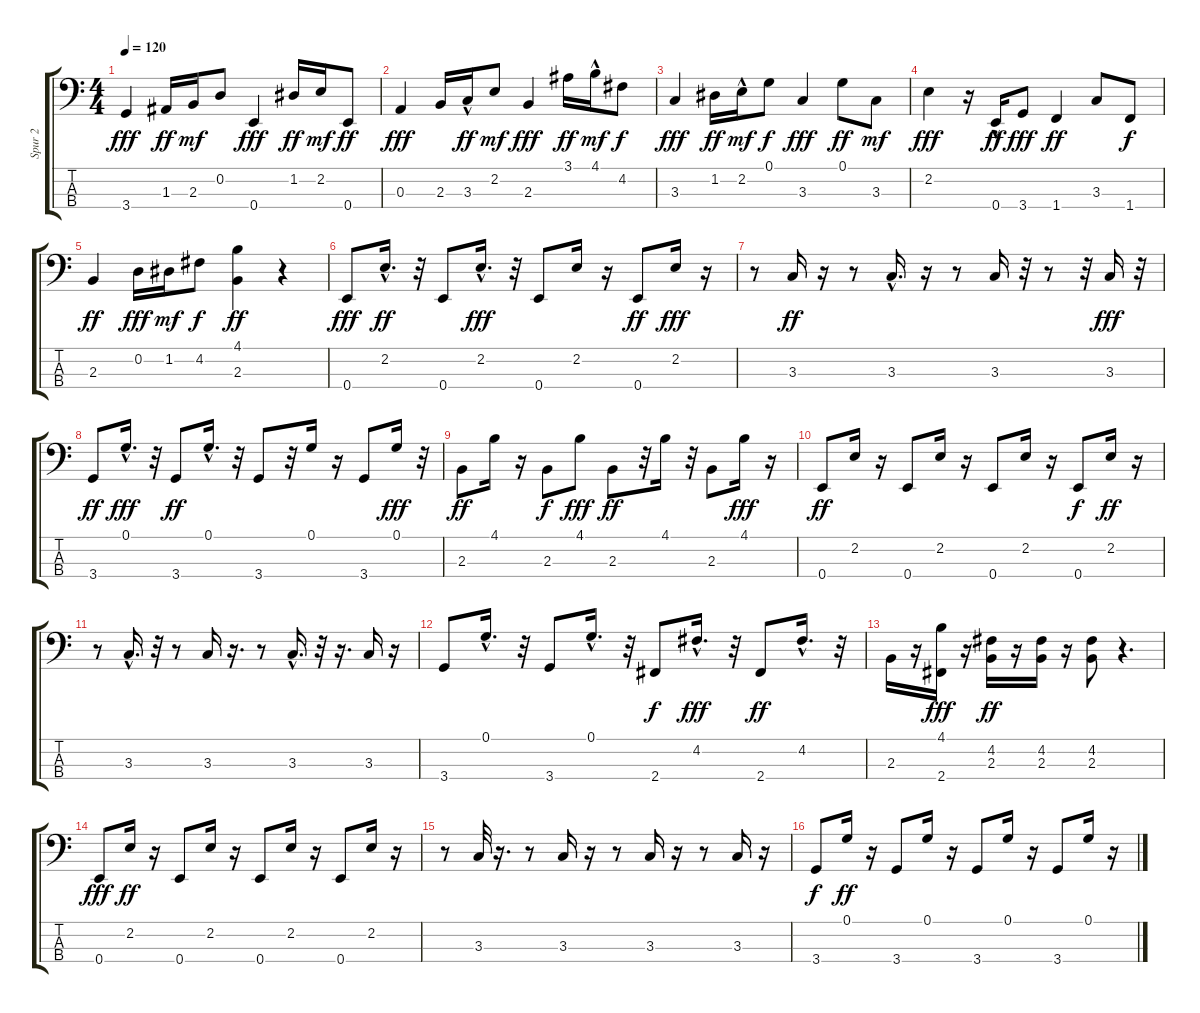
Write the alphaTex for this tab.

\track ("Spur 2" "Spur 2") {instrument synthbass2}
\staff {score tabs}
\tuning (G2 D2 A1 E1) {hide}
\ts (4 4)
\tempo 120
\clef f4
\ks c
3.4.4{dy fff} 1.3.16{dy ff} 2.3.16{dy mf} 0.2.8 0.4.4{dy fff} 1.2.16{dy ff} 2.2.16{dy mf} 0.4.8{dy ff} |
0.3.4{dy fff} 2.3.16 3.3{hac}.16{dy ff} 2.2.8{dy mf} 2.3.4{dy fff} 3.1.16{dy ff} 4.1{hac}.16{dy mf} 4.2.8{dy f} |
3.3.4{dy fff} 1.2.16{dy ff} 2.2{hac}.16{dy mf} 0.1.8{dy f} 3.3.4{dy fff} 0.1.8{dy ff} 3.3.8{dy mf} |
2.2.4{dy fff} r.16 0.4{hac}.16{dy ff} 3.4.8{dy fff} 1.4.4{dy ff} 3.3.8 1.4.8{dy f} |
2.3.4{dy ff} 0.2.16{dy fff} 1.2.16{dy mf} 4.2.8{dy f} (4.1 2.3).4{dy ff} r.4 |
0.4.8{dy fff} 2.2{hac}.16{d dy ff} r.32 0.4.8 2.2{hac}.16{d dy fff} r.32 0.4.8 2.2.16 r.16 0.4.8{dy ff} 2.2.16{dy fff} r.16 |
r.8 3.3.16{dy ff} r.16 r.8 3.3{hac}.16{d} r.16 r.8 3.3.16 r.32 r.8 r.32 3.3.16{dy fff} r.32 |
3.4.8{dy ff} 0.1{hac}.16{d dy fff} r.32 3.4.8{dy ff} 0.1{hac}.16{d} r.32 3.4.8 r.32 0.1.16 r.16 3.4.8 0.1.16{dy fff} r.32 |
2.3.8{dy ff} 4.1.16 r.16 2.3.8{dy f} 4.1.8{dy fff} 2.3.8{dy ff} r.32 4.1.16 r.32 2.3.8 4.1.16{dy fff} r.16 |
0.4.8{dy ff} 2.2.16 r.16 0.4.8 2.2.16 r.16 0.4.8 2.2.16 r.16 0.4.8{dy f} 2.2.16{dy ff} r.16 |
r.8 3.3{hac}.16{d} r.32 r.8 3.3.16 r.16{d} r.8 3.3{hac}.16{d} r.32 r.16{d} 3.3.16 r.16 |
3.4.8 0.1{hac}.16{d} r.32 3.4.8 0.1{hac}.16{d} r.32 2.4.8{dy f} 4.2{hac}.16{d dy fff} r.32 2.4.8{dy ff} 4.2{hac}.16{d} r.32 |
2.3.16 r.16 (4.1 2.4).16{dy fff} r.16 (4.2 2.3).16{dy ff} r.16 (4.2 2.3).16 r.16 (4.2 2.3).8 r.4{d} |
0.4.8{dy fff} 2.2.16{dy ff} r.16 0.4.8 2.2.16 r.16 0.4.8 2.2.16 r.16 0.4.8 2.2.16 r.16 |
r.8 3.3.32 r.16{d} r.8 3.3.16 r.16 r.8 3.3.16 r.16 r.8 3.3.16 r.16 |
3.4.8{dy f} 0.1.16{dy ff} r.16 3.4.8 0.1.16 r.16 3.4.8 0.1.16 r.16 3.4.8 0.1.16 r.16
